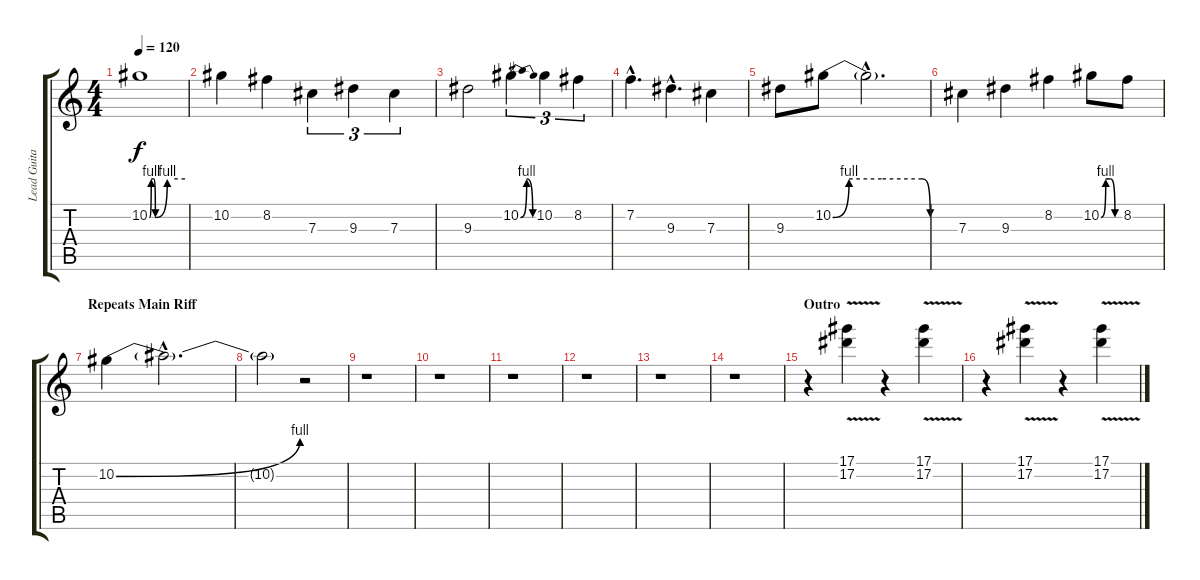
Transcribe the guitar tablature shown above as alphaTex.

\track ("Lead Guitar 1" "Lead Guita") {instrument distortionguitar}
\staff {score tabs}
\tuning (Eb4 Bb3 Gb3 Db3 Ab2 Eb2) {hide}
\ts (4 4)
\tempo 120
\clef g2
\ks c
10.2{be (custom 0 0 3 4 7 4 10 0 30 4 60 4)}.1{dy f} |
10.2.4 8.2.4 7.3.4{tu (3 2)} 9.3.4{tu (3 2)} 7.3.4{tu (3 2)} |
9.3.2 10.2{be (bendrelease 0 0 5 4 58 4 60 0)}.4{tu (3 2)} 10.2.4{tu (3 2)} 8.2.4{tu (3 2)} |
7.2{hac}.4{d} 9.3{hac}.4{d} 7.3.4 |
9.3.8 10.2{be (custom 0 0 10 4 30 4 55 4 60 0)}.8 10.2{hac t}.2{d} |
7.3.4 9.3.4 8.2.4 10.2{be (custom 0 0 15 4 30 4 45 0 60 0)}.8 8.2.8 |
\section ("" "Repeats Main Riff")
10.2{be (bend 0 0 60 4)}.4 10.2{hac t}.2{d volume 0} |
10.2{t}.2 r.2 |
r.1 |
r.1 |
r.1 |
r.1 |
r.1 |
r.1 |
\section ("" "Outro")
r.4{volume 14} (17.1{v} 17.2{v}).4 r.4 (17.1{v} 17.2{v}).4 |
r.4 (17.1{v} 17.2{v}).4 r.4 (17.1{v} 17.2{v}).4
